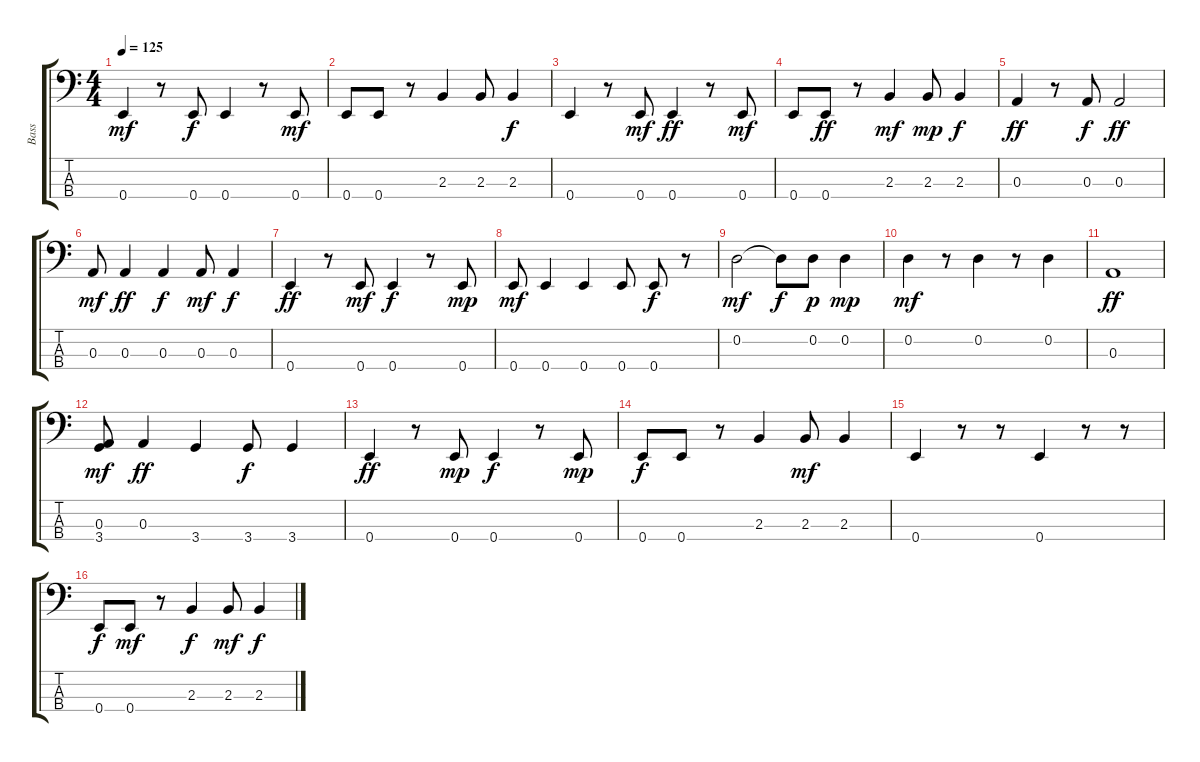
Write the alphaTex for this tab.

\track ("Bass" "Bass") {instrument fretlessbass}
\staff {score tabs}
\tuning (G2 D2 A1 E1) {hide}
\ts (4 4)
\tempo 125
\clef f4
\ks c
0.4.4{dy mf} r.8 0.4.8{dy f} 0.4.4 r.8 0.4.8{dy mf} |
0.4.8 0.4.8 r.8 2.3.4 2.3.8 2.3.4{dy f} |
0.4.4 r.8 0.4.8{dy mf} 0.4.4{dy ff} r.8 0.4.8{dy mf} |
0.4.8 0.4.8{dy ff} r.8 2.3.4{dy mf} 2.3.8{dy mp} 2.3.4{dy f} |
0.3.4{dy ff} r.8 0.3.8{dy f} 0.3.2{dy ff} |
0.3.8{dy mf} 0.3.4{dy ff} 0.3.4{dy f} 0.3.8{dy mf} 0.3.4{dy f} |
0.4.4{dy ff} r.8 0.4.8{dy mf} 0.4.4{dy f} r.8 0.4.8{dy mp} |
0.4.8{dy mf} 0.4.4 0.4.4 0.4.8 0.4.8{dy f} r.8 |
0.2.2{dy mf} 0.2{t}.8{dy f} 0.2.8{dy p} 0.2.4{dy mp} |
0.2.4{dy mf} r.8 0.2.4 r.8 0.2.4 |
0.3.1{dy ff} |
(0.3 3.4).8{dy mf} 0.3.4{dy ff} 3.4.4 3.4.8{dy f} 3.4.4 |
0.4.4{dy ff} r.8 0.4.8{dy mp} 0.4.4{dy f} r.8 0.4.8{dy mp} |
0.4.8{dy f} 0.4.8 r.8 2.3.4 2.3.8{dy mf} 2.3.4 |
0.4.4 r.8 r.8 0.4.4 r.8 r.8 |
0.4.8{dy f} 0.4.8{dy mf} r.8 2.3.4{dy f} 2.3.8{dy mf} 2.3.4{dy f}
